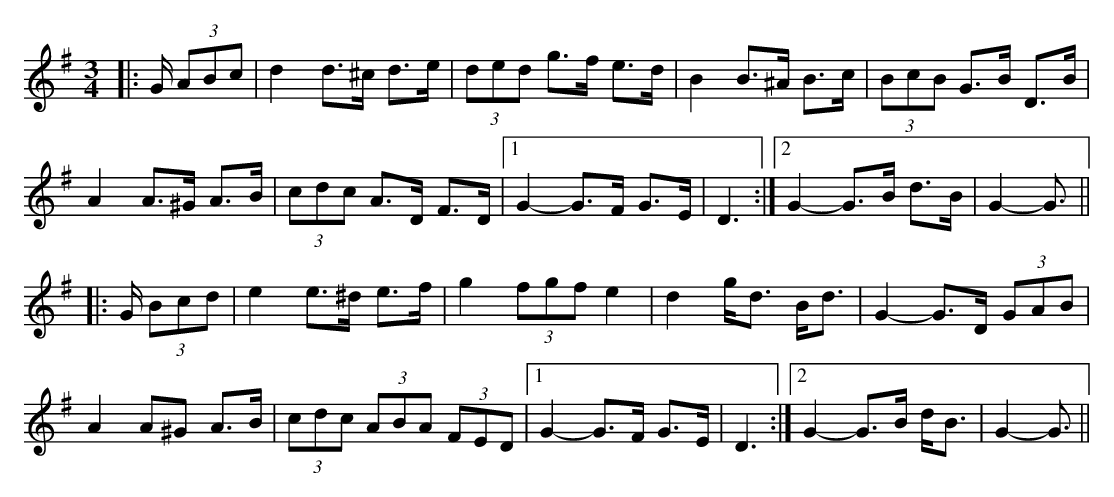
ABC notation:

X:1
M:3/4
K:G
|:G/ (3ABc|d2 d>^c d>e|(3ded g>f e>d|B2 B>^A B>c|(3BcB G>B D>B|
A2 A>^G A>B|(3cdc A>D F>D|1 G2- G>F G>E|D3:|2 G2- G>B d>B|G2- G3/2||
|:G/ (3Bcd|e2 e>^d e>f|g2 (3fgf e2|d2 g<d B<d|G2- G>D (3GAB|
A2 A^G A>B|(3cdc (3ABA (3FED|1 G2- G>F G>E|D3:|2 G2- G>B d<B|G2- G3/2||
